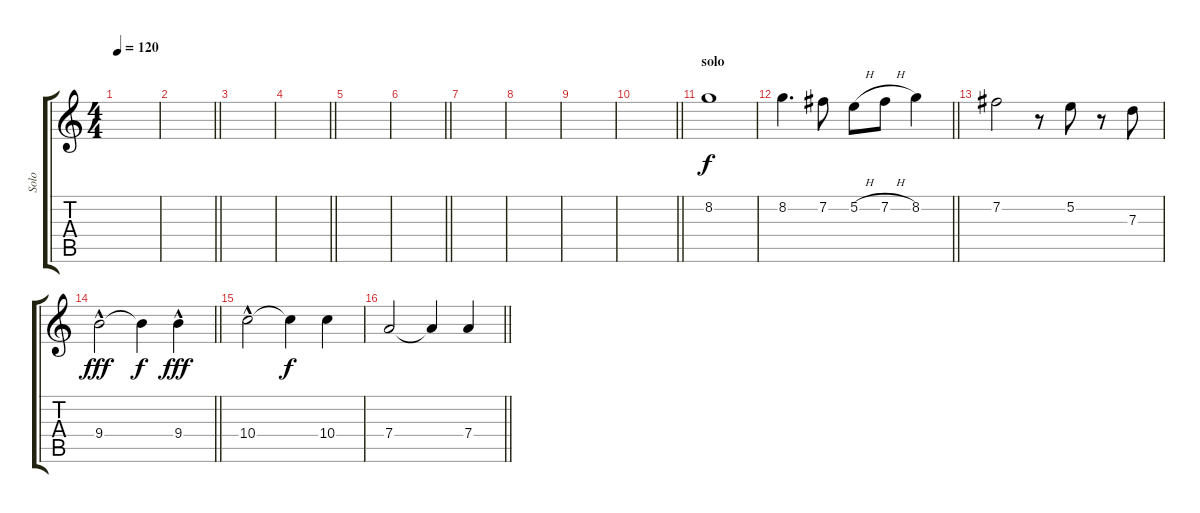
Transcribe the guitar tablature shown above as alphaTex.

\track ("Solo" "Solo") {instrument electricguitarclean}
\staff {score tabs}
\tuning (E4 B3 G3 D3 A2 E2) {hide}
\ts (4 4)
\tempo 120
\clef g2
\ks c
|
\barLineRight lightlight
|
|
\barLineRight lightlight
|
|
\barLineRight lightlight
|
|
|
|
\barLineRight lightlight
|
\section ("" "solo")
8.2.1 |
\barLineRight lightlight
8.2.4{d} 7.2.8 5.2{h}.8 7.2{h}.8 8.2.4 |
7.2.2 r.8 5.2.8 r.8 7.3.8 |
\barLineRight lightlight
9.4{hac}.2{dy fff} 9.4{t}.4{dy f} 9.4{hac}.4{dy fff} |
10.4{hac}.2 10.4{t}.4{dy f} 10.4.4 |
\barLineRight lightlight
7.4.2 7.4{t}.4 7.4.4
